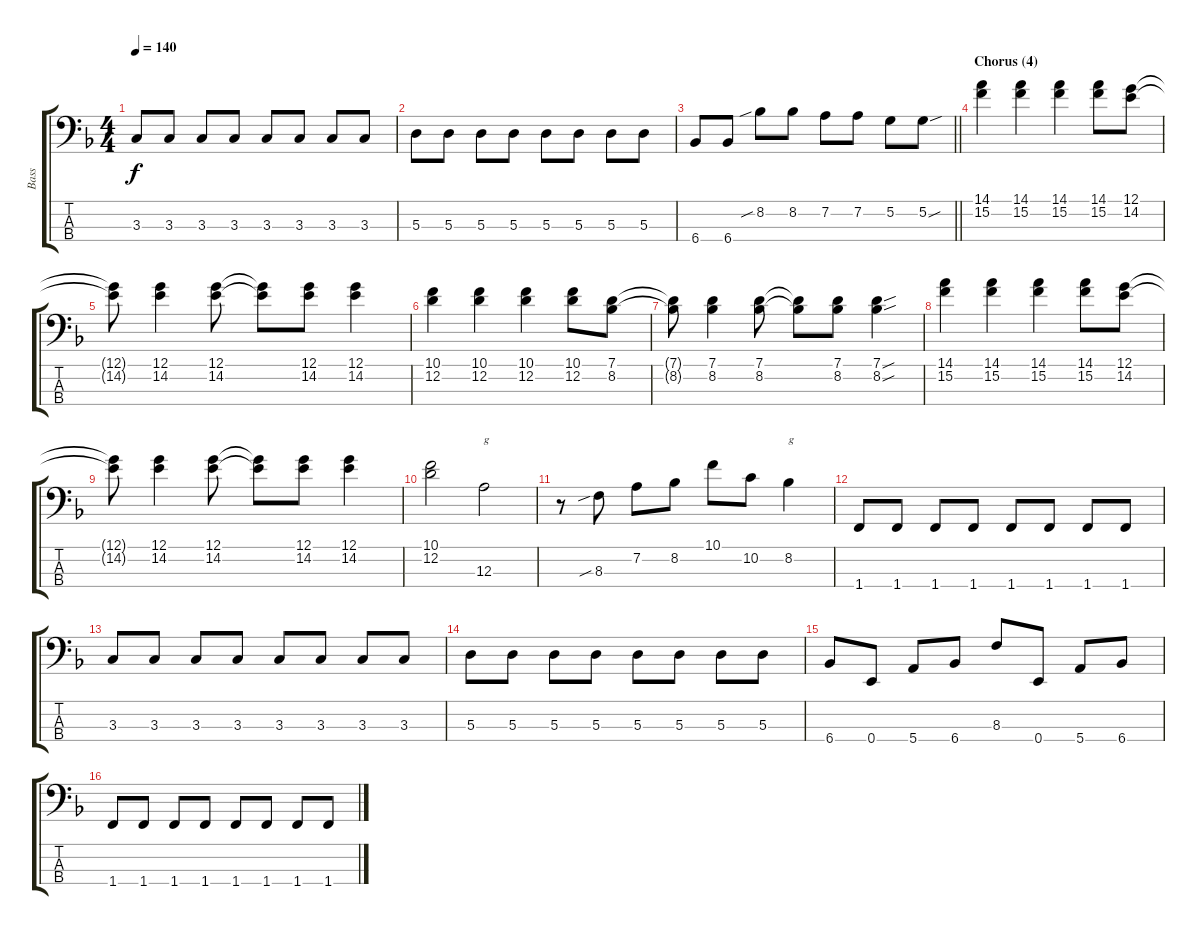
\track ("Bass" "Bass") {instrument electricbasspick}
\staff {score tabs}
\tuning (G2 D2 A1 E1) {hide}
\ts (4 4)
\tempo 140
\clef f4
\ks f
3.3.8{dy f} 3.3.8 3.3.8 3.3.8 3.3.8 3.3.8 3.3.8 3.3.8 |
5.3.8 5.3.8 5.3.8 5.3.8 5.3.8 5.3.8 5.3.8 5.3.8 |
\barLineRight lightlight
6.4.8 6.4.8 8.2{sib}.8 8.2.8 7.2.8 7.2.8 5.2.8 5.2{sou}.8 |
\section ("" "Chorus (4)")
(14.1 15.2).4 (14.1 15.2).4 (14.1 15.2).4 (14.1 15.2).8 (12.1 14.2).8 |
(12.1{t} 14.2{t}).8 (12.1 14.2).4 (12.1 14.2).8 (12.1{t} 14.2{t}).8 (12.1 14.2).8 (12.1 14.2).4 |
(10.1 12.2).4 (10.1 12.2).4 (10.1 12.2).4 (10.1 12.2).8 (7.1 8.2).8 |
(7.1{t} 8.2{t}).8 (7.1 8.2).4 (7.1 8.2).8 (7.1{t} 8.2{t}).8 (7.1 8.2).8 (7.1{sou} 8.2{sou}).4 |
(14.1 15.2).4 (14.1 15.2).4 (14.1 15.2).4 (14.1 15.2).8 (12.1 14.2).8 |
(12.1{t} 14.2{t}).8 (12.1 14.2).4 (12.1 14.2).8 (12.1{t} 14.2{t}).8 (12.1 14.2).8 (12.1 14.2).4 |
(10.1 12.2).2 12.3.2{txt "g"} |
r.8 8.3{sib}.8 7.2.8 8.2.8 10.1.8 10.2.8 8.2.4{txt "g"} |
1.4.8 1.4.8 1.4.8 1.4.8 1.4.8 1.4.8 1.4.8 1.4.8 |
3.3.8 3.3.8 3.3.8 3.3.8 3.3.8 3.3.8 3.3.8 3.3.8 |
5.3.8 5.3.8 5.3.8 5.3.8 5.3.8 5.3.8 5.3.8 5.3.8 |
6.4.8 0.4.8 5.4.8 6.4.8 8.3.8 0.4.8 5.4.8 6.4.8 |
1.4.8 1.4.8 1.4.8 1.4.8 1.4.8 1.4.8 1.4.8 1.4.8
